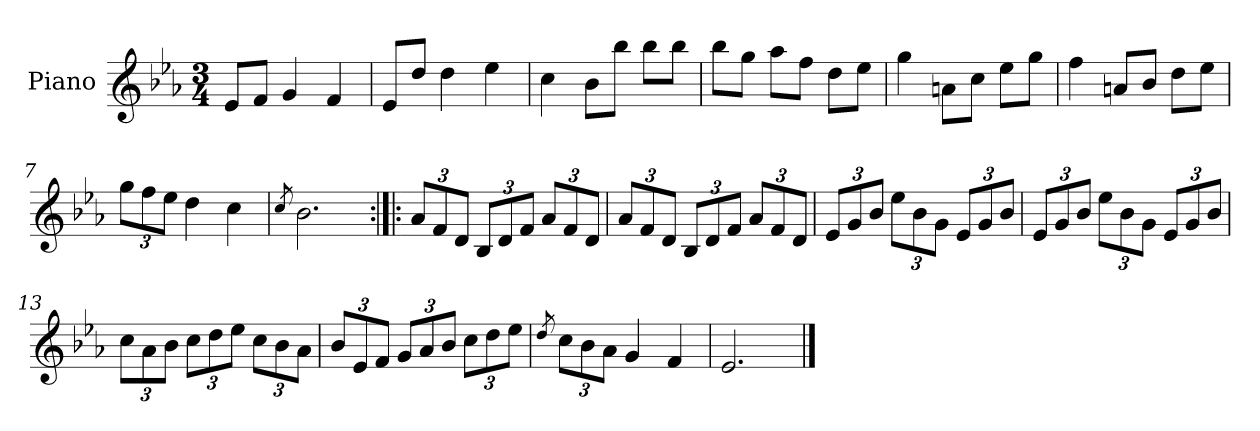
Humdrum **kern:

**kern
*part1
*staff1
*I"Piano
*I'Pno.
*clefG2
*k[b-e-a-]
*M3/4
=1
8e-/L
8f/J
4g/
4f/
=2
8e-/L
8dd/J
4dd\
4ee-\
=3
4cc\
8b-\L
8bb-\J
8bb-\L
8bb-\J
=4
8bb-\L
8gg\J
8aa-\L
8ff\J
8dd\L
8ee-\J
=5
4gg\
8an\L
8cc\J
8ee-\L
8gg\J
=6
4ff\
8an/L
8b-/J
8dd\L
8ee-\J
=7
*Xbrackettup
12gg\L
12ff\
12ee-\J
4dd\
4cc\
=8
8qcc/
2.b-\
=9:|!|:
12a-/L
12f/
12d/J
12B-/L
12d/
12f/J
12a-/L
12f/
12d/J
=10
12a-/L
12f/
12d/J
12B-/L
12d/
12f/J
12a-/L
12f/
12d/J
=11
12e-/L
12g/
12b-/J
12ee-\L
12b-\
12g\J
12e-/L
12g/
12b-/J
=12
12e-/L
12g/
12b-/J
12ee-\L
12b-\
12g\J
12e-/L
12g/
12b-/J
=13
12cc\L
12a-\
12b-\J
12cc\L
12dd\
12ee-\J
12cc\L
12b-\
12a-\J
=14
12b-/L
12e-/
12f/J
12g/L
12a-/
12b-/J
12cc\L
12dd\
12ee-\J
=15
8qdd/
12cc\L
12b-\
12a-\J
4g/
4f/
=16
2.e-/
==
*-
